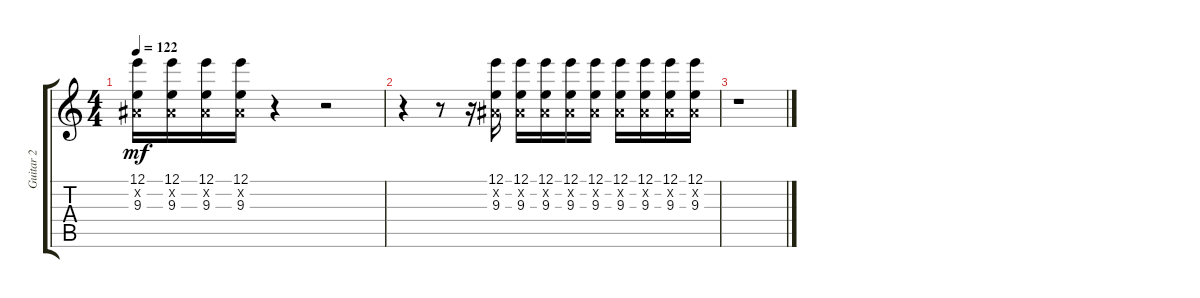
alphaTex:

\track ("Guitar 2" "Guitar 2") {instrument distortionguitar}
\staff {score tabs}
\tuning (E4 B3 G3 D3 A2 E2) {hide}
\ts (4 4)
\tempo 122
\clef g2
\ks c
(12.1 -1.2{x} 9.3).16{dy mf} (12.1 -1.2{x} 9.3).16 (12.1 -1.2{x} 9.3).16 (12.1 -1.2{x} 9.3).16 r.4 r.2 |
r.4 r.8 r.16 (12.1 -1.2{x} 9.3).16 (12.1 -1.2{x} 9.3).16 (12.1 -1.2{x} 9.3).16 (12.1 -1.2{x} 9.3).16 (12.1 -1.2{x} 9.3).16 (12.1 -1.2{x} 9.3).16 (12.1 -1.2{x} 9.3).16 (12.1 -1.2{x} 9.3).16 (12.1 -1.2{x} 9.3).16 |
r.1
